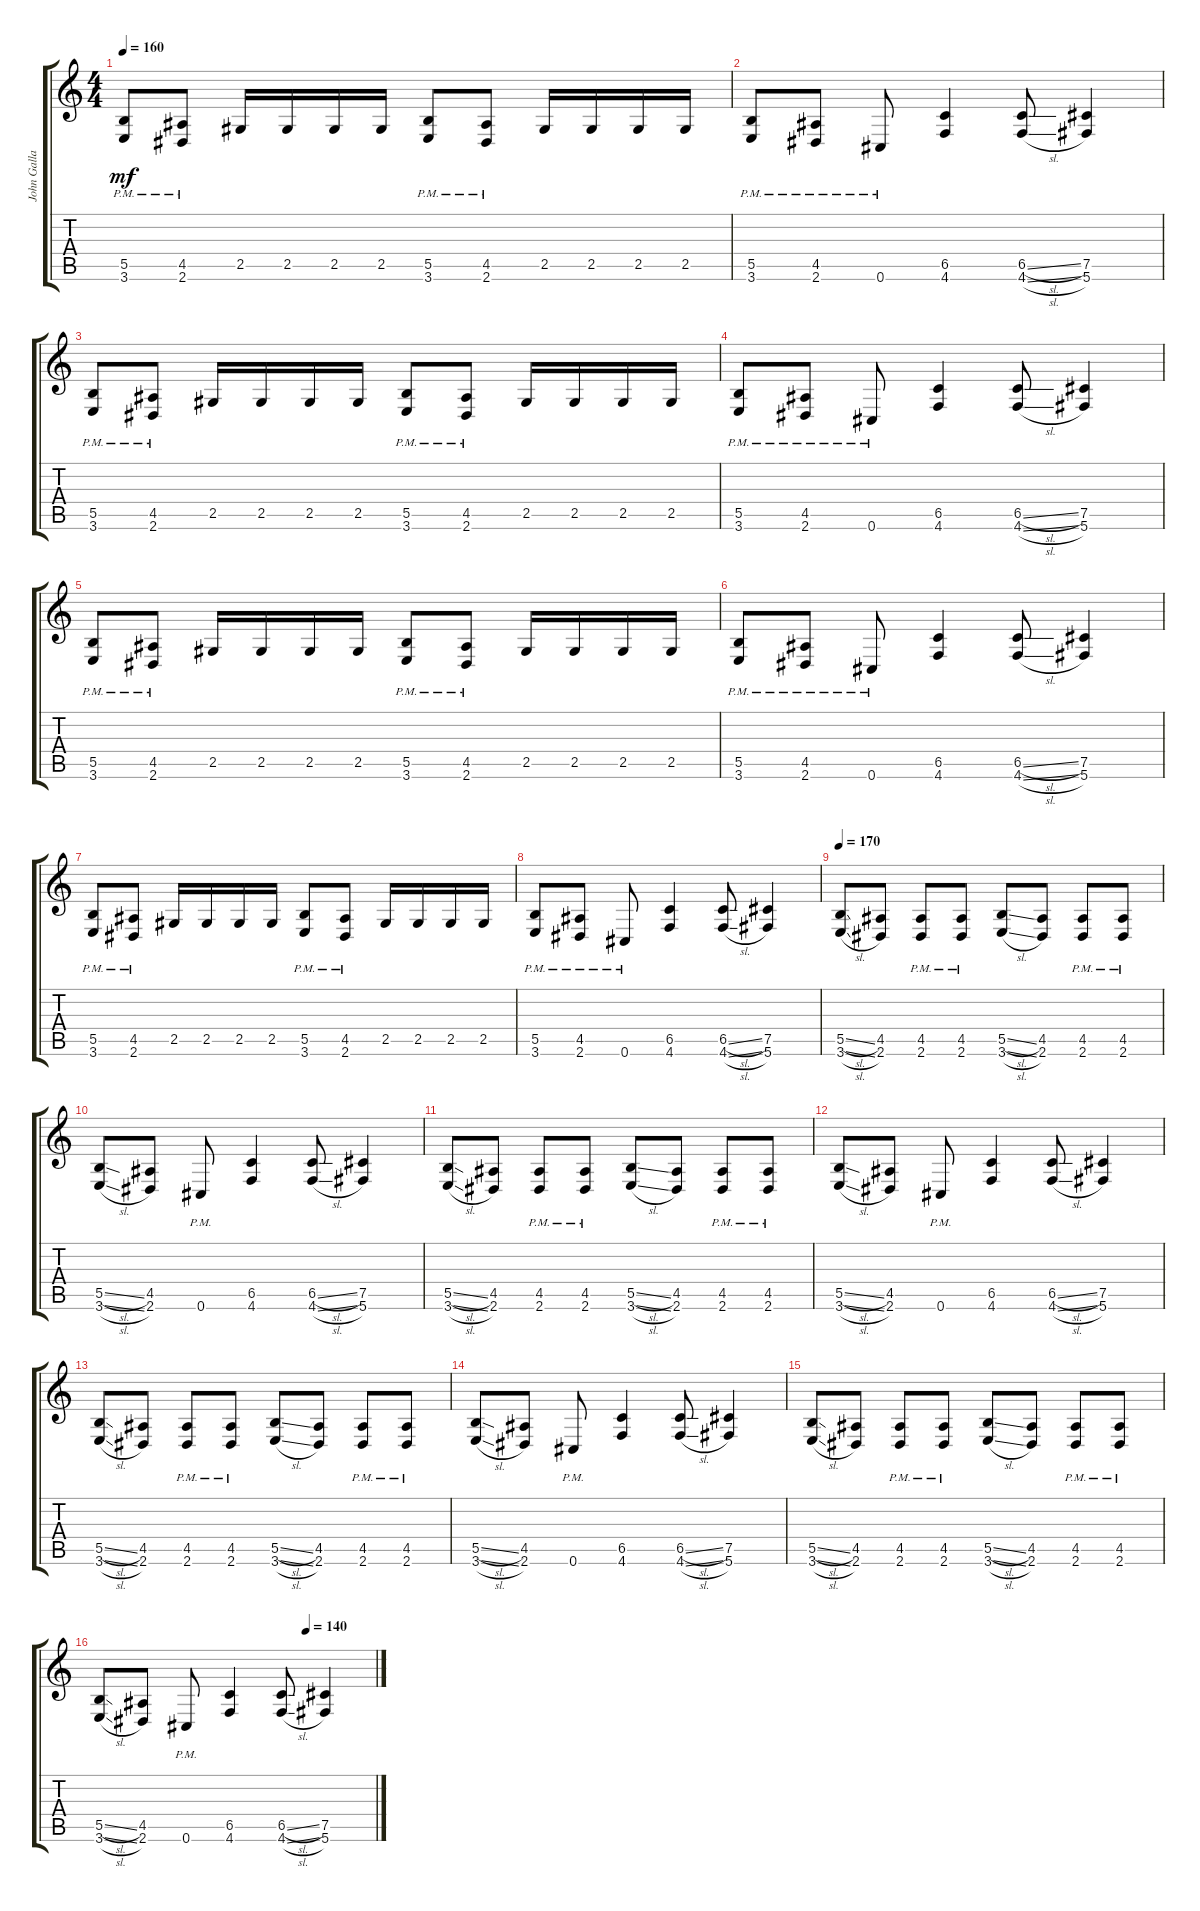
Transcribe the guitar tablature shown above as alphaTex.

\track ("John Gallagher" "John Galla") {instrument distortionguitar}
\staff {score tabs}
\tuning (Db4 Ab3 E3 B2 Gb2 Db2) {hide}
\ts (4 4)
\tempo 160
\clef g2
\ks c
(5.5{pm} 3.6{pm}).8{dy mf} (4.5{pm} 2.6{pm}).8 2.5.16 2.5.16 2.5.16 2.5.16 (5.5{pm} 3.6{pm}).8 (4.5{pm} 2.6{pm}).8 2.5.16 2.5.16 2.5.16 2.5.16 |
(5.5{pm} 3.6{pm}).8 (4.5{pm} 2.6{pm}).8 0.6{pm}.8 (6.5 4.6).4 (6.5{sl} 4.6{sl}).8 (7.5 5.6).4 |
(5.5{pm} 3.6{pm}).8 (4.5{pm} 2.6{pm}).8 2.5.16 2.5.16 2.5.16 2.5.16 (5.5{pm} 3.6{pm}).8 (4.5{pm} 2.6{pm}).8 2.5.16 2.5.16 2.5.16 2.5.16 |
(5.5{pm} 3.6{pm}).8 (4.5{pm} 2.6{pm}).8 0.6{pm}.8 (6.5 4.6).4 (6.5{sl} 4.6{sl}).8 (7.5 5.6).4 |
(5.5{pm} 3.6{pm}).8 (4.5{pm} 2.6{pm}).8 2.5.16 2.5.16 2.5.16 2.5.16 (5.5{pm} 3.6{pm}).8 (4.5{pm} 2.6{pm}).8 2.5.16 2.5.16 2.5.16 2.5.16 |
(5.5{pm} 3.6{pm}).8 (4.5{pm} 2.6{pm}).8 0.6{pm}.8 (6.5 4.6).4 (6.5{sl} 4.6{sl}).8 (7.5 5.6).4 |
(5.5{pm} 3.6{pm}).8 (4.5{pm} 2.6{pm}).8 2.5.16 2.5.16 2.5.16 2.5.16 (5.5{pm} 3.6{pm}).8 (4.5{pm} 2.6{pm}).8 2.5.16 2.5.16 2.5.16 2.5.16 |
(5.5{pm} 3.6{pm}).8 (4.5{pm} 2.6{pm}).8 0.6{pm}.8 (6.5 4.6).4 (6.5{sl} 4.6{sl}).8 (7.5 5.6).4 |
\tempo 170
(5.5{sl} 3.6{sl}).8 (4.5 2.6).8 (4.5{pm} 2.6{pm}).8 (4.5{pm} 2.6{pm}).8 (5.5{sl} 3.6{sl}).8 (4.5 2.6).8 (4.5{pm} 2.6{pm}).8 (4.5{pm} 2.6{pm}).8 |
(5.5{sl} 3.6{sl}).8 (4.5 2.6).8 0.6{pm}.8 (6.5 4.6).4 (6.5{sl} 4.6{sl}).8 (7.5 5.6).4 |
(5.5{sl} 3.6{sl}).8 (4.5 2.6).8 (4.5{pm} 2.6{pm}).8 (4.5{pm} 2.6{pm}).8 (5.5{sl} 3.6{sl}).8 (4.5 2.6).8 (4.5{pm} 2.6{pm}).8 (4.5{pm} 2.6{pm}).8 |
(5.5{sl} 3.6{sl}).8 (4.5 2.6).8 0.6{pm}.8 (6.5 4.6).4 (6.5{sl} 4.6{sl}).8 (7.5 5.6).4 |
(5.5{sl} 3.6{sl}).8 (4.5 2.6).8 (4.5{pm} 2.6{pm}).8 (4.5{pm} 2.6{pm}).8 (5.5{sl} 3.6{sl}).8 (4.5 2.6).8 (4.5{pm} 2.6{pm}).8 (4.5{pm} 2.6{pm}).8 |
(5.5{sl} 3.6{sl}).8 (4.5 2.6).8 0.6{pm}.8 (6.5 4.6).4 (6.5{sl} 4.6{sl}).8 (7.5 5.6).4 |
(5.5{sl} 3.6{sl}).8 (4.5 2.6).8 (4.5{pm} 2.6{pm}).8 (4.5{pm} 2.6{pm}).8 (5.5{sl} 3.6{sl}).8 (4.5 2.6).8 (4.5{pm} 2.6{pm}).8 (4.5{pm} 2.6{pm}).8 |
\tempo (140 0.75)
(5.5{sl} 3.6{sl}).8 (4.5 2.6).8 0.6{pm}.8 (6.5 4.6).4 (6.5{sl} 4.6{sl}).8 (7.5 5.6).4
